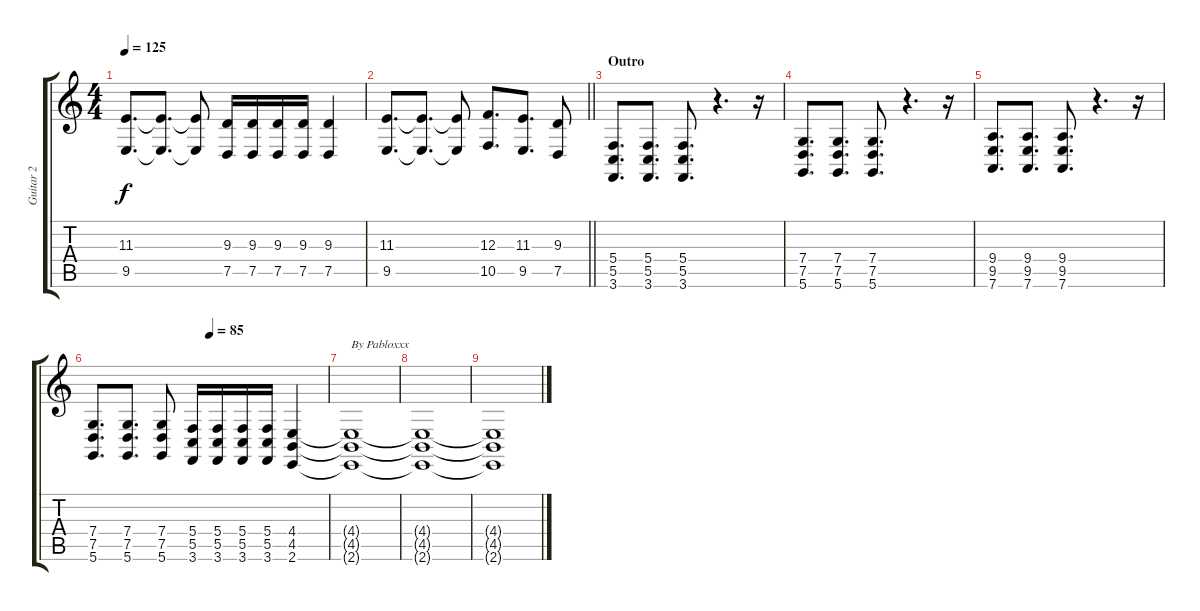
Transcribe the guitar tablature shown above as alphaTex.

\track ("Guitar 2" "Guitar 2") {instrument lead2sawtooth}
\staff {score tabs}
\tuning (D4 A3 F3 C3 G2 D2) {hide}
\ts (4 4)
\tempo 125
\clef g2
\ks c
(11.3 9.5).8{d dy f} (11.3{t} 9.5{t}).8{d} (11.3{t} 9.5{t}).8 (9.3 7.5).16 (9.3 7.5).16 (9.3 7.5).16 (9.3 7.5).16 (9.3 7.5).4 |
\barLineRight lightlight
(11.3 9.5).8{d} (11.3{t} 9.5{t}).8{d} (11.3{t} 9.5{t}).8 (12.3 10.5).8{d} (11.3 9.5).8{d} (9.3 7.5).8 |
\section ("" "Outro")
(5.4 5.5 3.6).8{d} (5.4 5.5 3.6).8{d} (5.4 5.5 3.6).8{d} r.4{d} r.16 |
(7.4 7.5 5.6).8{d} (7.4 7.5 5.6).8{d} (7.4 7.5 5.6).8{d} r.4{d} r.16 |
(9.4 9.5 7.6).8{d} (9.4 9.5 7.6).8{d} (9.4 9.5 7.6).8{d} r.4{d} r.16 |
\tempo (85 0.5)
(7.4 7.5 5.6).8{d} (7.4 7.5 5.6).8{d} (7.4 7.5 5.6).8 (5.4 5.5 3.6).16 (5.4 5.5 3.6).16 (5.4 5.5 3.6).16 (5.4 5.5 3.6).16 (4.4 4.5 2.6).4{volume 0} |
(4.4{t} 4.5{t} 2.6{t}).1{txt "By Pabloxxx"} |
(4.4{t} 4.5{t} 2.6{t}).1 |
(4.4{t} 4.5{t} 2.6{t}).1
